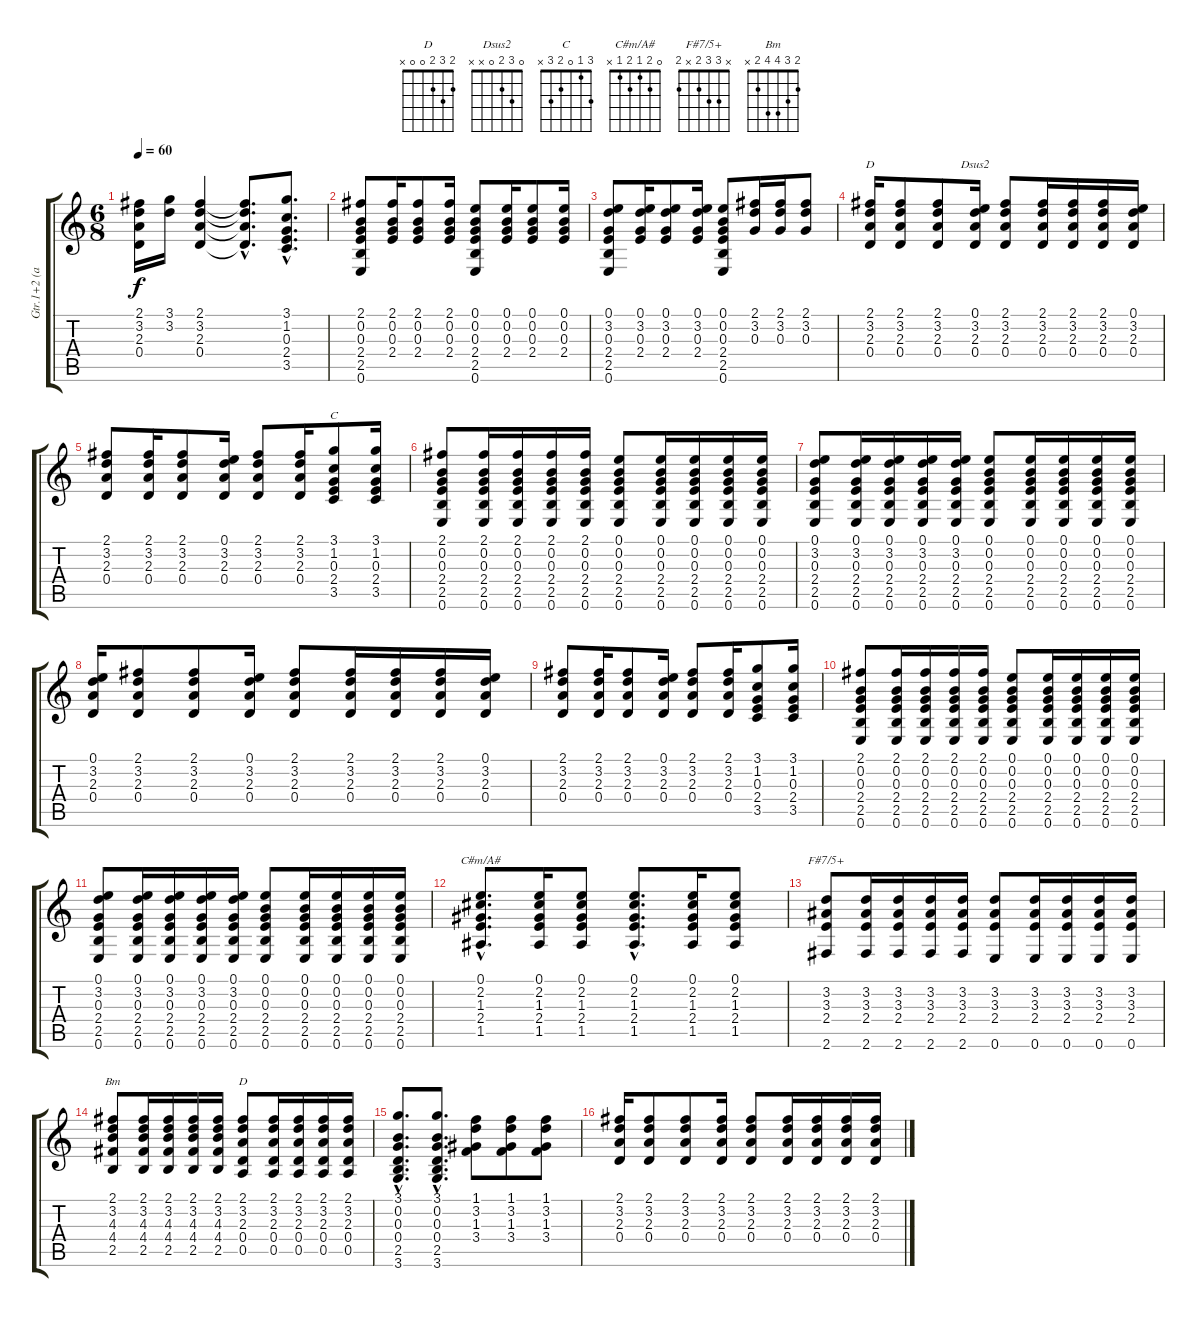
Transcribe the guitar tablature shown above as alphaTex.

\track ("Gtr.1+2 (acous.)" "Gtr.1+2 (a") {instrument acousticguitarsteel}
\staff {score tabs}
\tuning (E4 B3 G3 D3 A2 E2) {hide}
\chord ("D" 2 3 2 0 x x)
\chord ("Dsus2" 0 3 2 0 x x)
\chord ("C" 3 1 0 2 3 x)
\chord ("C#m/A#" 0 2 1 2 1 x)
\chord ("F#7/5+" x 3 3 2 x 2)
\chord ("Bm" 2 3 4 4 2 x)
\chord ("D" 2 3 2 0 0 x)
\ts (6 8)
\tempo 60
\clef g2
\ks c
(2.1 3.2 2.3 0.4).16{dy f} (3.1 3.2).16 (2.1 3.2 2.3 0.4).4 (2.1{hac t} 3.2{hac t} 2.3{hac t} 0.4{hac t}).8{d} (3.1{hac} 1.2{hac} 0.3{hac} 2.4{hac} 3.5{hac}).8{d} |
(2.1 0.2 0.3 2.4 2.5 0.6).8 (2.1 0.2 0.3 2.4).16 (2.1 0.2 0.3 2.4).8 (2.1 0.2 0.3 2.4).16 (0.1 0.2 0.3 2.4 2.5 0.6).8 (0.1 0.2 0.3 2.4).16 (0.1 0.2 0.3 2.4).8 (0.1 0.2 0.3 2.4).16 |
(0.1 3.2 0.3 2.4 2.5 0.6).8 (0.1 3.2 0.3 2.4).16 (0.1 3.2 0.3 2.4).8 (0.1 3.2 0.3 2.4).16 (0.1 0.2 0.3 2.4 2.5 0.6).8 (2.1 3.2 0.3).16 (2.1 3.2 0.3).16 (2.1 3.2 0.3).8 |
(2.1 3.2 2.3 0.4).16{ch "D"} (2.1 3.2 2.3 0.4).8 (2.1 3.2 2.3 0.4).8 (0.1 3.2 2.3 0.4).16{ch "Dsus2"} (2.1 3.2 2.3 0.4).8 (2.1 3.2 2.3 0.4).16 (2.1 3.2 2.3 0.4).16 (2.1 3.2 2.3 0.4).16 (0.1 3.2 2.3 0.4).16 |
(2.1 3.2 2.3 0.4).8 (2.1 3.2 2.3 0.4).16 (2.1 3.2 2.3 0.4).8 (0.1 3.2 2.3 0.4).16 (2.1 3.2 2.3 0.4).8 (2.1 3.2 2.3 0.4).16 (3.1 1.2 0.3 2.4 3.5).8{ch "C"} (3.1 1.2 0.3 2.4 3.5).16 |
(2.1 0.2 0.3 2.4 2.5 0.6).8 (2.1 0.2 0.3 2.4 2.5 0.6).16 (2.1 0.2 0.3 2.4 2.5 0.6).16 (2.1 0.2 0.3 2.4 2.5 0.6).16 (2.1 0.2 0.3 2.4 2.5 0.6).16 (0.1 0.2 0.3 2.4 2.5 0.6).8 (0.1 0.2 0.3 2.4 2.5 0.6).16 (0.1 0.2 0.3 2.4 2.5 0.6).16 (0.1 0.2 0.3 2.4 2.5 0.6).16 (0.1 0.2 0.3 2.4 2.5 0.6).16 |
(0.1 3.2 0.3 2.4 2.5 0.6).8 (0.1 3.2 0.3 2.4 2.5 0.6).16 (0.1 3.2 0.3 2.4 2.5 0.6).16 (0.1 3.2 0.3 2.4 2.5 0.6).16 (0.1 3.2 0.3 2.4 2.5 0.6).16 (0.1 0.2 0.3 2.4 2.5 0.6).8 (0.1 0.2 0.3 2.4 2.5 0.6).16 (0.1 0.2 0.3 2.4 2.5 0.6).16 (0.1 0.2 0.3 2.4 2.5 0.6).16 (0.1 0.2 0.3 2.4 2.5 0.6).16 |
(0.1 3.2 2.3 0.4).16 (2.1 3.2 2.3 0.4).8 (2.1 3.2 2.3 0.4).8 (0.1 3.2 2.3 0.4).16 (2.1 3.2 2.3 0.4).8 (2.1 3.2 2.3 0.4).16 (2.1 3.2 2.3 0.4).16 (2.1 3.2 2.3 0.4).16 (0.1 3.2 2.3 0.4).16 |
(2.1 3.2 2.3 0.4).8 (2.1 3.2 2.3 0.4).16 (2.1 3.2 2.3 0.4).8 (0.1 3.2 2.3 0.4).16 (2.1 3.2 2.3 0.4).8 (2.1 3.2 2.3 0.4).16 (3.1 1.2 0.3 2.4 3.5).8 (3.1 1.2 0.3 2.4 3.5).16 |
(2.1 0.2 0.3 2.4 2.5 0.6).8 (2.1 0.2 0.3 2.4 2.5 0.6).16 (2.1 0.2 0.3 2.4 2.5 0.6).16 (2.1 0.2 0.3 2.4 2.5 0.6).16 (2.1 0.2 0.3 2.4 2.5 0.6).16 (0.1 0.2 0.3 2.4 2.5 0.6).8 (0.1 0.2 0.3 2.4 2.5 0.6).16 (0.1 0.2 0.3 2.4 2.5 0.6).16 (0.1 0.2 0.3 2.4 2.5 0.6).16 (0.1 0.2 0.3 2.4 2.5 0.6).16 |
(0.1 3.2 0.3 2.4 2.5 0.6).8 (0.1 3.2 0.3 2.4 2.5 0.6).16 (0.1 3.2 0.3 2.4 2.5 0.6).16 (0.1 3.2 0.3 2.4 2.5 0.6).16 (0.1 3.2 0.3 2.4 2.5 0.6).16 (0.1 0.2 0.3 2.4 2.5 0.6).8 (0.1 0.2 0.3 2.4 2.5 0.6).16 (0.1 0.2 0.3 2.4 2.5 0.6).16 (0.1 0.2 0.3 2.4 2.5 0.6).16 (0.1 0.2 0.3 2.4 2.5 0.6).16 |
(0.1{hac} 2.2{hac} 1.3{hac} 2.4{hac} 1.5{hac}).8{d ch "C#m/A#"} (0.1 2.2 1.3 2.4 1.5).16 (0.1 2.2 1.3 2.4 1.5).8 (0.1{hac} 2.2{hac} 1.3{hac} 2.4{hac} 1.5{hac}).8{d} (0.1 2.2 1.3 2.4 1.5).16 (0.1 2.2 1.3 2.4 1.5).8 |
(3.2 3.3 2.4 2.6).8{ch "F#7/5+"} (3.2 3.3 2.4 2.6).16 (3.2 3.3 2.4 2.6).16 (3.2 3.3 2.4 2.6).16 (3.2 3.3 2.4 2.6).16 (3.2 3.3 2.4 0.6).8 (3.2 3.3 2.4 0.6).16 (3.2 3.3 2.4 0.6).16 (3.2 3.3 2.4 0.6).16 (3.2 3.3 2.4 0.6).16 |
(2.1 3.2 4.3 4.4 2.5).8{ch "Bm"} (2.1 3.2 4.3 4.4 2.5).16 (2.1 3.2 4.3 4.4 2.5).16 (2.1 3.2 4.3 4.4 2.5).16 (2.1 3.2 4.3 4.4 2.5).16 (2.1 3.2 2.3 0.4 0.5).8{ch "D"} (2.1 3.2 2.3 0.4 0.5).16 (2.1 3.2 2.3 0.4 0.5).16 (2.1 3.2 2.3 0.4 0.5).16 (2.1 3.2 2.3 0.4 0.5).16 |
(3.1{hac} 0.2{hac} 0.3{hac} 0.4{hac} 2.5{hac} 3.6{hac}).8{d} (3.1{hac} 0.2{hac} 0.3{hac} 0.4{hac} 2.5{hac} 3.6{hac}).8{d} (1.1 3.2 1.3 3.4).8 (1.1 3.2 1.3 3.4).8 (1.1 3.2 1.3 3.4).8 |
(2.1 3.2 2.3 0.4).16 (2.1 3.2 2.3 0.4).8 (2.1 3.2 2.3 0.4).8 (2.1 3.2 2.3 0.4).16 (2.1 3.2 2.3 0.4).8 (2.1 3.2 2.3 0.4).16 (2.1 3.2 2.3 0.4).16 (2.1 3.2 2.3 0.4).16 (2.1 3.2 2.3 0.4).16
